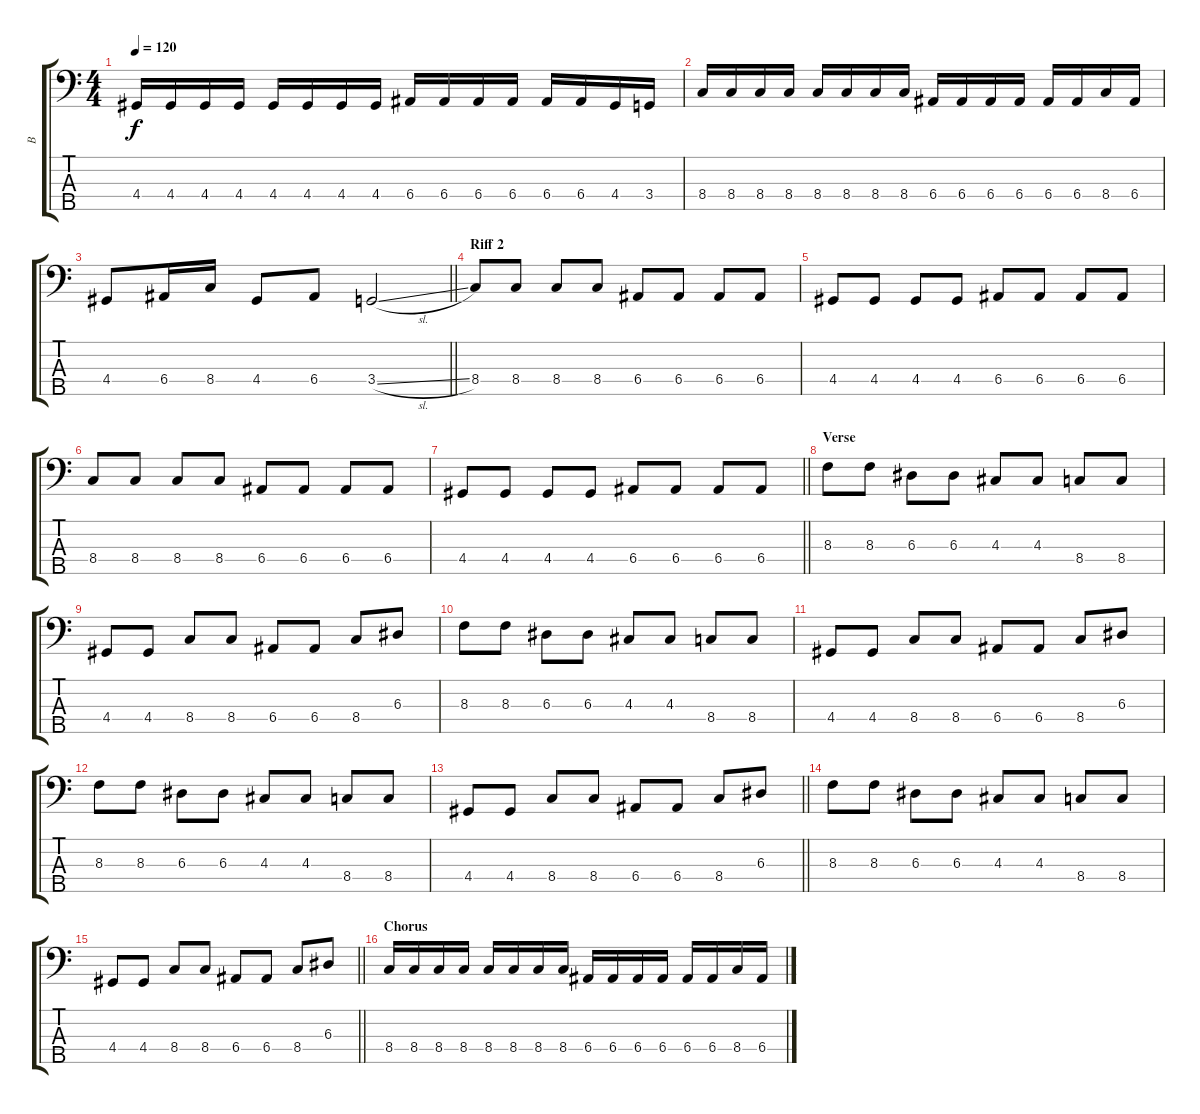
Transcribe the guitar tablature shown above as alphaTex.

\track ("B" "B") {instrument electricbassfinger}
\staff {score tabs}
\tuning (G2 D2 A1 E1 B0) {hide}
\ts (4 4)
\tempo 120
\clef f4
\ks c
4.4.16{dy f} 4.4.16 4.4.16 4.4.16 4.4.16 4.4.16 4.4.16 4.4.16 6.4.16 6.4.16 6.4.16 6.4.16 6.4.16 6.4.16 4.4.16 3.4.16 |
8.4.16 8.4.16 8.4.16 8.4.16 8.4.16 8.4.16 8.4.16 8.4.16 6.4.16 6.4.16 6.4.16 6.4.16 6.4.16 6.4.16 8.4.16 6.4.16 |
\barLineRight lightlight
4.4.8 6.4.16 8.4.16 4.4.8 6.4.8 3.4{sl}.2 |
\section ("" "Riff 2")
8.4.8 8.4.8 8.4.8 8.4.8 6.4.8 6.4.8 6.4.8 6.4.8 |
4.4.8 4.4.8 4.4.8 4.4.8 6.4.8 6.4.8 6.4.8 6.4.8 |
8.4.8 8.4.8 8.4.8 8.4.8 6.4.8 6.4.8 6.4.8 6.4.8 |
\barLineRight lightlight
4.4.8 4.4.8 4.4.8 4.4.8 6.4.8 6.4.8 6.4.8 6.4.8 |
\section ("" "Verse")
8.3.8 8.3.8 6.3.8 6.3.8 4.3.8 4.3.8 8.4.8 8.4.8 |
4.4.8 4.4.8 8.4.8 8.4.8 6.4.8 6.4.8 8.4.8 6.3.8 |
8.3.8 8.3.8 6.3.8 6.3.8 4.3.8 4.3.8 8.4.8 8.4.8 |
4.4.8 4.4.8 8.4.8 8.4.8 6.4.8 6.4.8 8.4.8 6.3.8 |
8.3.8 8.3.8 6.3.8 6.3.8 4.3.8 4.3.8 8.4.8 8.4.8 |
\barLineRight lightlight
4.4.8 4.4.8 8.4.8 8.4.8 6.4.8 6.4.8 8.4.8 6.3.8 |
8.3.8 8.3.8 6.3.8 6.3.8 4.3.8 4.3.8 8.4.8 8.4.8 |
\barLineRight lightlight
4.4.8 4.4.8 8.4.8 8.4.8 6.4.8 6.4.8 8.4.8 6.3.8 |
\section ("" "Chorus")
8.4.16 8.4.16 8.4.16 8.4.16 8.4.16 8.4.16 8.4.16 8.4.16 6.4.16 6.4.16 6.4.16 6.4.16 6.4.16 6.4.16 8.4.16 6.4.16
